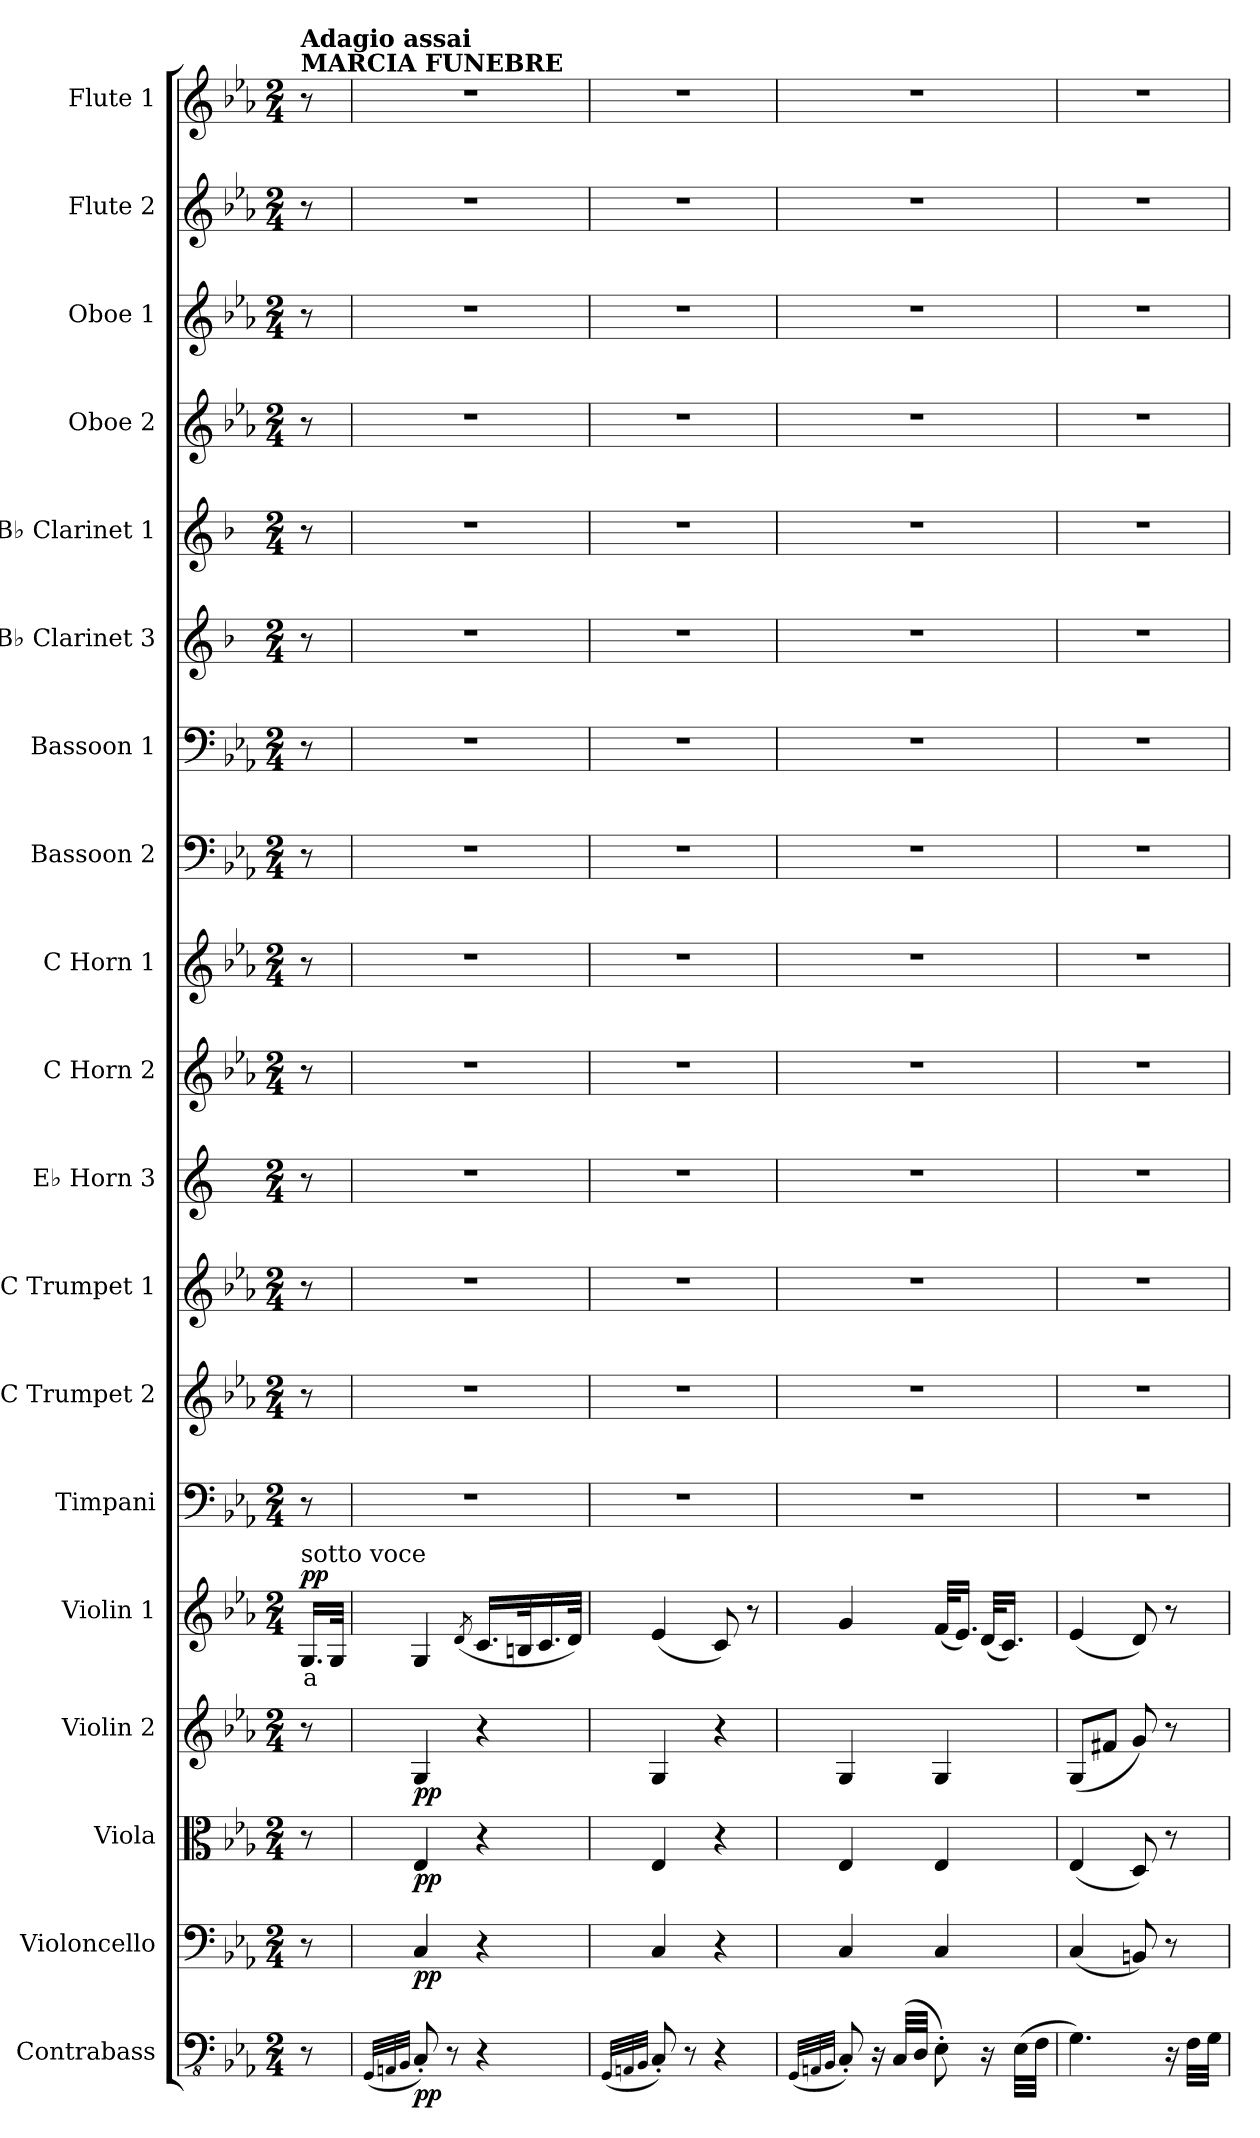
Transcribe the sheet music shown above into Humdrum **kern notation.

**kern	**dynam	**kern	**dynam	**kern	**dynam	**kern	**dynam	**kern	**text	**dynam	**kern	**kern	**kern	**kern	**kern	**kern	**kern	**kern	**kern	**kern	**kern	**kern	**kern	**kern
*part19	*part19	*part18	*part18	*part17	*part17	*part16	*part16	*part15	*part15	*part15	*part14	*part13	*part12	*part11	*part10	*part9	*part8	*part7	*part6	*part5	*part4	*part3	*part2	*part1
*staff19	*staff19	*staff18	*staff18	*staff17	*staff17	*staff16	*staff16	*staff15	*staff15	*staff15	*staff14	*staff13	*staff12	*staff11	*staff10	*staff9	*staff8	*staff7	*staff6	*staff5	*staff4	*staff3	*staff2	*staff1
*I"Contrabass	*	*I"Violoncello	*	*I"Viola	*	*I"Violin 2	*	*I"Violin 1	*	*	*I"Timpani	*I"C Trumpet 2	*I"C Trumpet 1	*I"E♭ Horn 3	*I"C Horn 2	*I"C Horn 1	*I"Bassoon 2	*I"Bassoon 1	*I"B♭ Clarinet 3	*I"B♭ Clarinet 1	*I"Oboe 2	*I"Oboe 1	*I"Flute 2	*I"Flute 1
*I'Cb	*	*I'Vc	*	*I'Vla	*	*I'Vln 2	*	*I'Vln 1	*	*	*I'Timp	*I'Tpt 2	*I'Tpt 1	*I'Hn 3	*I'Hn 2	*I'Hn 1	*I'Bsn 2	*I'Bsn 1	*I'Cl 2	*I'Cl 1	*I'Ob 2	*I'Ob 1	*I'Fl 2	*I'Fl 1
*clefFv4	*	*clefF4	*	*clefC3	*	*clefG2	*	*clefG2	*	*	*clefF4	*clefG2	*clefG2	*clefG2	*clefG2	*clefG2	*clefF4	*clefF4	*clefG2	*clefG2	*clefG2	*clefG2	*clefG2	*clefG2
*	*	*	*	*	*	*	*	*	*	*	*	*	*	*ITrd5c9	*ITrd7c12	*ITrd7c12	*	*	*ITrd1c2	*ITrd1c2	*	*	*	*
*k[b-e-a-]	*	*k[b-e-a-]	*	*k[b-e-a-]	*	*k[b-e-a-]	*	*k[b-e-a-]	*	*	*k[b-e-a-]	*k[b-e-a-]	*k[b-e-a-]	*k[b-e-a-]	*k[b-e-a-]	*k[b-e-a-]	*k[b-e-a-]	*k[b-e-a-]	*k[b-e-a-]	*k[b-e-a-]	*k[b-e-a-]	*k[b-e-a-]	*k[b-e-a-]	*k[b-e-a-]
*M2/4	*	*M2/4	*	*M2/4	*	*M2/4	*	*M2/4	*	*	*M2/4	*M2/4	*M2/4	*M2/4	*M2/4	*M2/4	*M2/4	*M2/4	*M2/4	*M2/4	*M2/4	*M2/4	*M2/4	*M2/4
*MM40	*	*MM40	*	*MM40	*	*MM40	*	*MM40	*	*	*MM40	*MM40	*MM40	*MM40	*MM40	*MM40	*MM40	*MM40	*MM40	*MM40	*MM40	*MM40	*MM40	*MM40
=1	=1	=1	=1	=1	=1	=1	=1	=1	=1	=1	=1	=1	=1	=1	=1	=1	=1	=1	=1	=1	=1	=1	=1	=1
!	!	!	!	!	!	!	!	!	!	!	!	!	!	!	!	!	!	!	!	!	!	!	!	!LO:TX:a:B:t=MARCIA FUNEBRE
!	!	!	!	!	!	!	!	!	!	!	!	!	!	!	!	!	!	!	!	!	!	!	!	!LO:TX:a:B:t=Adagio assai
!	!	!	!	!	!	!	!	!LO:TX:a:t=sotto voce	!	!	!	!	!	!	!	!	!	!	!	!	!	!	!	!
!	!	!	!	!	!	!	!	!	!LO:LY:b:color=#FF0000	!LO:DY:b	!	!	!	!	!	!	!	!	!	!	!	!	!	!
8r	.	8r	.	8r	.	8r	.	16.G/LL	a	pp	8r	8r	8r	8r	8r	8r	8r	8r	8r	8r	8r	8r	8r	8r
.	.	.	.	.	.	.	.	32G/JJk	.	.	.	.	.	.	.	.	.	.	.	.	.	.	.	.
=2	=2	=2	=2	=2	=2	=2	=2	=2	=2	=2	=2	=2	=2	=2	=2	=2	=2	=2	=2	=2	=2	=2	=2	=2
(32qGGG/LLL	.	.	.	.	.	.	.	.	.	.	.	.	.	.	.	.	.	.	.	.	.	.	.	.
32qAAAn/	.	.	.	.	.	.	.	.	.	.	.	.	.	.	.	.	.	.	.	.	.	.	.	.
32qBBB-/JJJ	.	.	.	.	.	.	.	.	.	.	.	.	.	.	.	.	.	.	.	.	.	.	.	.
!	!LO:DY:b	!	!LO:DY:b	!	!LO:DY:b	!	!LO:DY:b	!	!	!	!	!	!	!	!	!	!	!	!	!	!	!	!	!
8CC'/)	pp	4C/	pp	4E-/	pp	4G/	pp	4G/	.	.	2r	2r	2r	2r	2r	2r	2r	2r	2r	2r	2r	2r	2r	2r
8r	.	.	.	.	.	.	.	.	.	.	.	.	.	.	.	.	.	.	.	.	.	.	.	.
.	.	.	.	.	.	.	.	(8qd/	.	.	.	.	.	.	.	.	.	.	.	.	.	.	.	.
4r	.	4r	.	4r	.	4r	.	16.c/LL	.	.	.	.	.	.	.	.	.	.	.	.	.	.	.	.
.	.	.	.	.	.	.	.	32Bn/K	.	.	.	.	.	.	.	.	.	.	.	.	.	.	.	.
.	.	.	.	.	.	.	.	16.c/	.	.	.	.	.	.	.	.	.	.	.	.	.	.	.	.
.	.	.	.	.	.	.	.	32d/JJk)	.	.	.	.	.	.	.	.	.	.	.	.	.	.	.	.
=3	=3	=3	=3	=3	=3	=3	=3	=3	=3	=3	=3	=3	=3	=3	=3	=3	=3	=3	=3	=3	=3	=3	=3	=3
(32qGGG/LLL	.	.	.	.	.	.	.	.	.	.	.	.	.	.	.	.	.	.	.	.	.	.	.	.
32qAAAn/	.	.	.	.	.	.	.	.	.	.	.	.	.	.	.	.	.	.	.	.	.	.	.	.
32qBBB-/JJJ	.	.	.	.	.	.	.	.	.	.	.	.	.	.	.	.	.	.	.	.	.	.	.	.
8CC'/)	.	4C/	.	4E-/	.	4G/	.	(4e-/	.	.	2r	2r	2r	2r	2r	2r	2r	2r	2r	2r	2r	2r	2r	2r
8r	.	.	.	.	.	.	.	.	.	.	.	.	.	.	.	.	.	.	.	.	.	.	.	.
4r	.	4r	.	4r	.	4r	.	8c/)	.	.	.	.	.	.	.	.	.	.	.	.	.	.	.	.
.	.	.	.	.	.	.	.	8r	.	.	.	.	.	.	.	.	.	.	.	.	.	.	.	.
=4	=4	=4	=4	=4	=4	=4	=4	=4	=4	=4	=4	=4	=4	=4	=4	=4	=4	=4	=4	=4	=4	=4	=4	=4
(32qGGG/LLL	.	.	.	.	.	.	.	.	.	.	.	.	.	.	.	.	.	.	.	.	.	.	.	.
32qAAAn/	.	.	.	.	.	.	.	.	.	.	.	.	.	.	.	.	.	.	.	.	.	.	.	.
32qBBB-/JJJ	.	.	.	.	.	.	.	.	.	.	.	.	.	.	.	.	.	.	.	.	.	.	.	.
8CC'/)	.	4C/	.	4E-/	.	4G/	.	4g/	.	.	2r	2r	2r	2r	2r	2r	2r	2r	2r	2r	2r	2r	2r	2r
16r	.	.	.	.	.	.	.	.	.	.	.	.	.	.	.	.	.	.	.	.	.	.	.	.
(32CC/LLL	.	.	.	.	.	.	.	.	.	.	.	.	.	.	.	.	.	.	.	.	.	.	.	.
32DD/JJJ	.	.	.	.	.	.	.	.	.	.	.	.	.	.	.	.	.	.	.	.	.	.	.	.
8EE-'\)	.	4C/	.	4E-/	.	4G/	.	(32f/KLL	.	.	.	.	.	.	.	.	.	.	.	.	.	.	.	.
.	.	.	.	.	.	.	.	16.e-/JJ)	.	.	.	.	.	.	.	.	.	.	.	.	.	.	.	.
16r	.	.	.	.	.	.	.	(32d/KLL	.	.	.	.	.	.	.	.	.	.	.	.	.	.	.	.
.	.	.	.	.	.	.	.	16.c/JJ)	.	.	.	.	.	.	.	.	.	.	.	.	.	.	.	.
(32EE-\LLL	.	.	.	.	.	.	.	.	.	.	.	.	.	.	.	.	.	.	.	.	.	.	.	.
32FF\JJJ	.	.	.	.	.	.	.	.	.	.	.	.	.	.	.	.	.	.	.	.	.	.	.	.
=5	=5	=5	=5	=5	=5	=5	=5	=5	=5	=5	=5	=5	=5	=5	=5	=5	=5	=5	=5	=5	=5	=5	=5	=5
4.GG\)	.	(4C/	.	(4E-/	.	(8G/L	.	(4e-/	.	.	2r	2r	2r	2r	2r	2r	2r	2r	2r	2r	2r	2r	2r	2r
.	.	.	.	.	.	8f#X/J	.	.	.	.	.	.	.	.	.	.	.	.	.	.	.	.	.	.
.	.	8BBn/)	.	8D/)	.	8g/)	.	8d/)	.	.	.	.	.	.	.	.	.	.	.	.	.	.	.	.
16r	.	8r	.	8r	.	8r	.	8r	.	.	.	.	.	.	.	.	.	.	.	.	.	.	.	.
32FF\LLL	.	.	.	.	.	.	.	.	.	.	.	.	.	.	.	.	.	.	.	.	.	.	.	.
32GG\JJJ	.	.	.	.	.	.	.	.	.	.	.	.	.	.	.	.	.	.	.	.	.	.	.	.
=	=	=	=	=	=	=	=	=	=	=	=	=	=	=	=	=	=	=	=	=	=	=	=	=
*-	*-	*-	*-	*-	*-	*-	*-	*-	*-	*-	*-	*-	*-	*-	*-	*-	*-	*-	*-	*-	*-	*-	*-	*-
